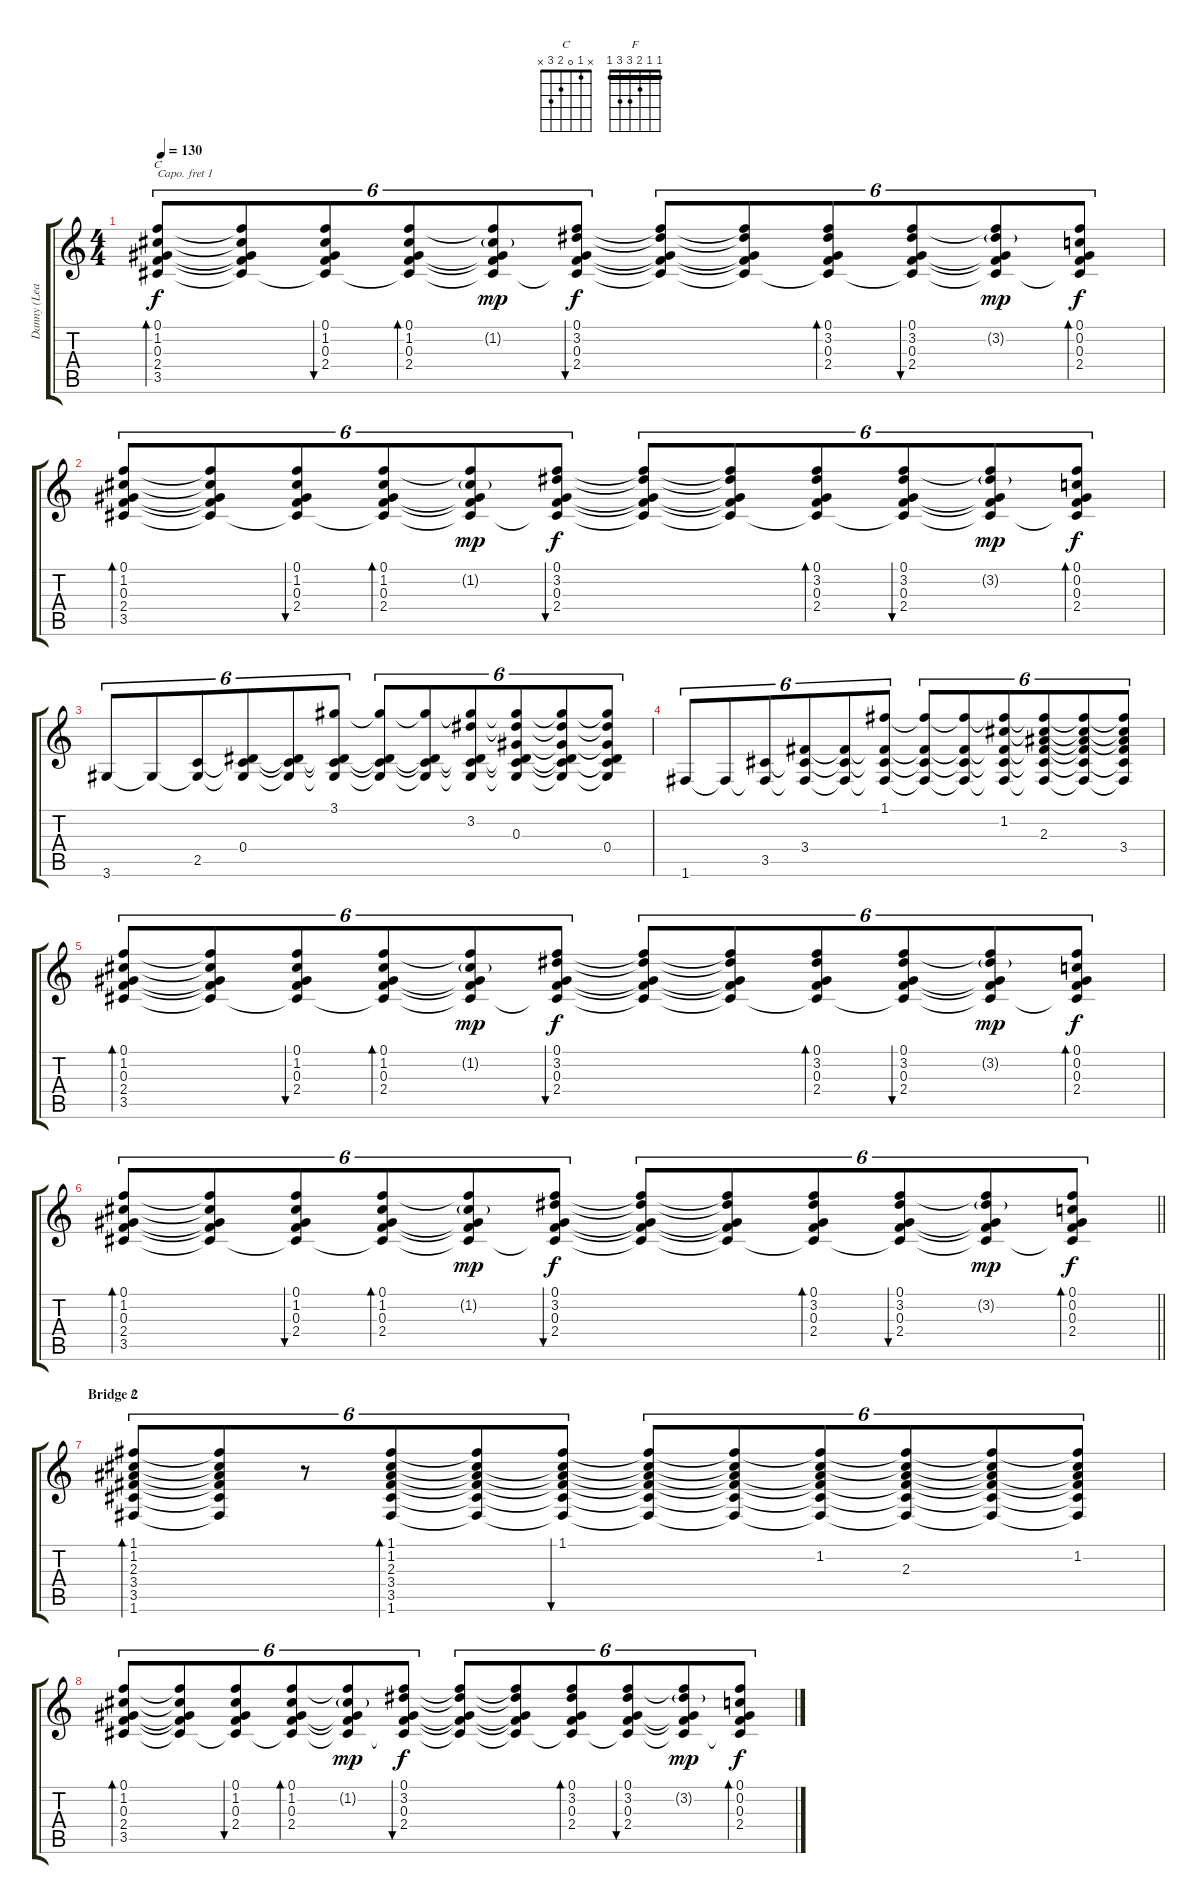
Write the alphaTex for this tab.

\track ("Danny (Lead Guitar)" "Danny (Lea") {instrument electricguitarclean}
\staff {score tabs}
\capo 1
\tuning (E4 B3 G3 D3 A2 E2) {hide}
\chord ("C" x 1 0 2 3 x)
\chord ("F" 1 1 2 3 3 1) {barre 1}
\ts (4 4)
\tempo 130
\clef g2
\ks c
(0.1 1.2 0.3 2.4 3.5).8{tu (6 4) bd 30 ch "C" dy f} (0.1{t} 1.2{t} 0.3{t} 2.4{t} 3.5{t}).8{tu (6 4)} (0.1 1.2 0.3 2.4 3.5{t}).8{tu (6 4) bu 30} (0.1 1.2 0.3 2.4 3.5{t}).8{tu (6 4) bd 30} (0.1{t} 1.2{g} 0.3{t} 2.4{t} 3.5{t}).8{tu (6 4) dy mp} (0.1 3.2 0.3 2.4 3.5{t}).8{tu (6 4) bu 30 dy f} (0.1{t} 3.2{t} 0.3{t} 2.4{t} 3.5{t}).8{tu (6 4)} (0.1{t} 3.2{t} 0.3{t} 2.4{t} 3.5{t}).8{tu (6 4)} (0.1 3.2 0.3 2.4 3.5{t}).8{tu (6 4) bd 30} (0.1 3.2 0.3 2.4 3.5{t}).8{tu (6 4) bu 30} (0.1{t} 3.2{g} 0.3{t} 2.4{t} 3.5{t}).8{tu (6 4) dy mp} (0.1 0.2 0.3 2.4 3.5{t}).8{tu (6 4) bd 30 dy f} |
(0.1 1.2 0.3 2.4 3.5).8{tu (6 4) bd 30} (0.1{t} 1.2{t} 0.3{t} 2.4{t} 3.5{t}).8{tu (6 4)} (0.1 1.2 0.3 2.4 3.5{t}).8{tu (6 4) bu 30} (0.1 1.2 0.3 2.4 3.5{t}).8{tu (6 4) bd 30} (0.1{t} 1.2{g} 0.3{t} 2.4{t} 3.5{t}).8{tu (6 4) dy mp} (0.1 3.2 0.3 2.4 3.5{t}).8{tu (6 4) bu 30 dy f} (0.1{t} 3.2{t} 0.3{t} 2.4{t} 3.5{t}).8{tu (6 4)} (0.1{t} 3.2{t} 0.3{t} 2.4{t} 3.5{t}).8{tu (6 4)} (0.1 3.2 0.3 2.4 3.5{t}).8{tu (6 4) bd 30} (0.1 3.2 0.3 2.4 3.5{t}).8{tu (6 4) bu 30} (0.1{t} 3.2{g} 0.3{t} 2.4{t} 3.5{t}).8{tu (6 4) dy mp} (0.1 0.2 0.3 2.4 3.5{t}).8{tu (6 4) bd 30 dy f} |
3.6.8{tu (6 4) volume 13} 3.6{t}.8{tu (6 4)} (2.5 3.6{t}).8{tu (6 4)} (0.4 2.5{t} 3.6{t}).8{tu (6 4)} (0.4{t} 2.5{t} 3.6{t}).8{tu (6 4)} (3.1 0.4{t} 2.5{t} 3.6{t}).8{tu (6 4)} (3.1{t} 0.4{t} 2.5{t} 3.6{t}).8{tu (6 4)} (3.1{t} 0.4{t} 2.5{t} 3.6{t}).8{tu (6 4)} (3.1{t} 3.2 0.4{t} 2.5{t} 3.6{t}).8{tu (6 4)} (3.1{t} 3.2{t} 0.3 0.4{t} 2.5{t} 3.6{t}).8{tu (6 4)} (3.1{t} 3.2{t} 0.3{t} 0.4{t} 2.5{t} 3.6{t}).8{tu (6 4)} (3.1{t} 3.2{t} 0.3{t} 0.4 2.5{t} 3.6{t}).8{tu (6 4)} |
1.6.8{tu (6 4) volume 13} 1.6{t}.8{tu (6 4)} (3.5 1.6{t}).8{tu (6 4)} (3.4 3.5{t} 1.6{t}).8{tu (6 4)} (3.4{t} 3.5{t} 1.6{t}).8{tu (6 4)} (1.1 3.4{t} 3.5{t} 1.6{t}).8{tu (6 4)} (1.1{t} 3.4{t} 3.5{t} 1.6{t}).8{tu (6 4)} (1.1{t} 3.4{t} 3.5{t} 1.6{t}).8{tu (6 4)} (1.1{t} 1.2 3.4{t} 3.5{t} 1.6{t}).8{tu (6 4)} (1.1{t} 1.2{t} 2.3 3.4{t} 3.5{t} 1.6{t}).8{tu (6 4)} (1.1{t} 1.2{t} 2.3{t} 3.4{t} 3.5{t} 1.6{t}).8{tu (6 4)} (1.1{t} 1.2{t} 2.3{t} 3.4 3.5{t} 1.6{t}).8{tu (6 4)} |
(0.1 1.2 0.3 2.4 3.5).8{tu (6 4) bd 30 volume 9} (0.1{t} 1.2{t} 0.3{t} 2.4{t} 3.5{t}).8{tu (6 4)} (0.1 1.2 0.3 2.4 3.5{t}).8{tu (6 4) bu 30} (0.1 1.2 0.3 2.4 3.5{t}).8{tu (6 4) bd 30} (0.1{t} 1.2{g} 0.3{t} 2.4{t} 3.5{t}).8{tu (6 4) dy mp} (0.1 3.2 0.3 2.4 3.5{t}).8{tu (6 4) bu 30 dy f} (0.1{t} 3.2{t} 0.3{t} 2.4{t} 3.5{t}).8{tu (6 4)} (0.1{t} 3.2{t} 0.3{t} 2.4{t} 3.5{t}).8{tu (6 4)} (0.1 3.2 0.3 2.4 3.5{t}).8{tu (6 4) bd 30} (0.1 3.2 0.3 2.4 3.5{t}).8{tu (6 4) bu 30} (0.1{t} 3.2{g} 0.3{t} 2.4{t} 3.5{t}).8{tu (6 4) dy mp} (0.1 0.2 0.3 2.4 3.5{t}).8{tu (6 4) bd 30 dy f} |
\barLineRight lightlight
(0.1 1.2 0.3 2.4 3.5).8{tu (6 4) bd 30} (0.1{t} 1.2{t} 0.3{t} 2.4{t} 3.5{t}).8{tu (6 4)} (0.1 1.2 0.3 2.4 3.5{t}).8{tu (6 4) bu 30} (0.1 1.2 0.3 2.4 3.5{t}).8{tu (6 4) bd 30} (0.1{t} 1.2{g} 0.3{t} 2.4{t} 3.5{t}).8{tu (6 4) dy mp} (0.1 3.2 0.3 2.4 3.5{t}).8{tu (6 4) bu 30 dy f} (0.1{t} 3.2{t} 0.3{t} 2.4{t} 3.5{t}).8{tu (6 4)} (0.1{t} 3.2{t} 0.3{t} 2.4{t} 3.5{t}).8{tu (6 4)} (0.1 3.2 0.3 2.4 3.5{t}).8{tu (6 4) bd 30} (0.1 3.2 0.3 2.4 3.5{t}).8{tu (6 4) bu 30} (0.1{t} 3.2{g} 0.3{t} 2.4{t} 3.5{t}).8{tu (6 4) dy mp} (0.1 0.2 0.3 2.4 3.5{t}).8{tu (6 4) bd 30 dy f} |
\section ("" "Bridge 2")
(1.1 1.2 2.3 3.4 3.5 1.6).8{tu (6 4) bd 30 ch "F"} (1.1{t} 1.2{t} 2.3{t} 3.4{t} 3.5{t} 1.6{t}).8{tu (6 4)} r.8{tu (6 4)} (1.1 1.2 2.3 3.4 3.5 1.6).8{tu (6 4) bd 30} (1.1{t} 1.2{t} 2.3{t} 3.4{t} 3.5{t} 1.6{t}).8{tu (6 4)} (1.1 1.2{t} 2.3{t} 3.4{t} 3.5{t} 1.6{t}).8{tu (6 4) bu 30 volume 14} (1.1{t} 1.2{t} 2.3{t} 3.4{t} 3.5{t} 1.6{t}).8{tu (6 4)} (1.1{t} 1.2{t} 2.3{t} 3.4{t} 3.5{t} 1.6{t}).8{tu (6 4)} (1.1{t} 1.2 2.3{t} 3.4{t} 3.5{t} 1.6{t}).8{tu (6 4)} (1.1{t} 1.2{t} 2.3 3.4{t} 3.5{t} 1.6{t}).8{tu (6 4)} (1.1{t} 1.2{t} 2.3{t} 3.4{t} 3.5{t} 1.6{t}).8{tu (6 4)} (1.1{t} 1.2 2.3{t} 3.4{t} 3.5{t} 1.6{t}).8{tu (6 4)} |
(0.1 1.2 0.3 2.4 3.5).8{tu (6 4) bd 30 volume 9} (0.1{t} 1.2{t} 0.3{t} 2.4{t} 3.5{t}).8{tu (6 4)} (0.1 1.2 0.3 2.4 3.5{t}).8{tu (6 4) bu 30} (0.1 1.2 0.3 2.4 3.5{t}).8{tu (6 4) bd 30} (0.1{t} 1.2{g} 0.3{t} 2.4{t} 3.5{t}).8{tu (6 4) dy mp} (0.1 3.2 0.3 2.4 3.5{t}).8{tu (6 4) bu 30 dy f} (0.1{t} 3.2{t} 0.3{t} 2.4{t} 3.5{t}).8{tu (6 4)} (0.1{t} 3.2{t} 0.3{t} 2.4{t} 3.5{t}).8{tu (6 4)} (0.1 3.2 0.3 2.4 3.5{t}).8{tu (6 4) bd 30} (0.1 3.2 0.3 2.4 3.5{t}).8{tu (6 4) bu 30} (0.1{t} 3.2{g} 0.3{t} 2.4{t} 3.5{t}).8{tu (6 4) dy mp} (0.1 0.2 0.3 2.4 3.5{t}).8{tu (6 4) bd 30 dy f}
